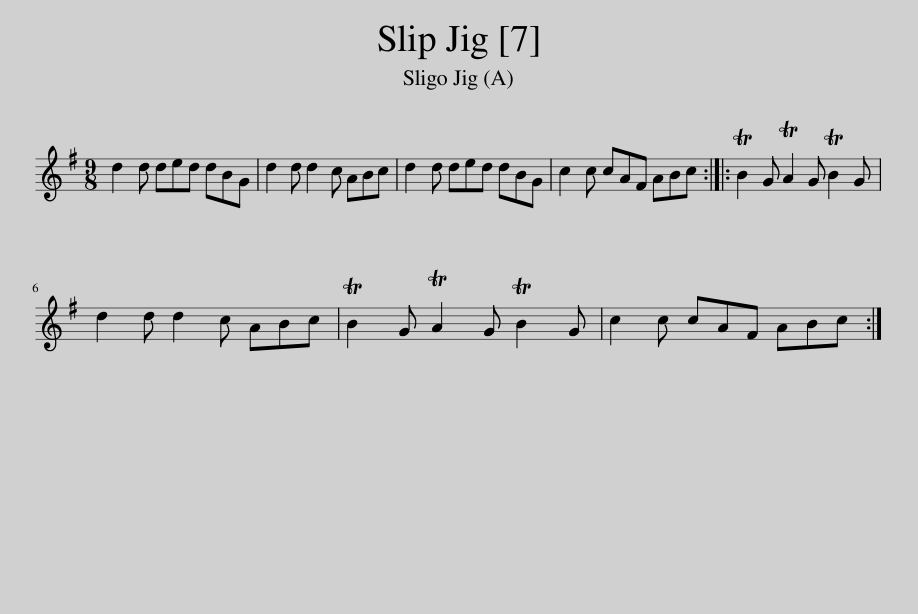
X:1
L:1/8
M:9/8
I:linebreak $
K:G
V:1 treble
V:1
 d2 d ded dBG | d2 d d2 c ABc | d2 d ded dBG | c2 c cAF ABc :: TB2 G TA2 G TB2 G |$ %5
 d2 d d2 c ABc | TB2 G TA2 G TB2 G | c2 c cAF ABc :| %8
